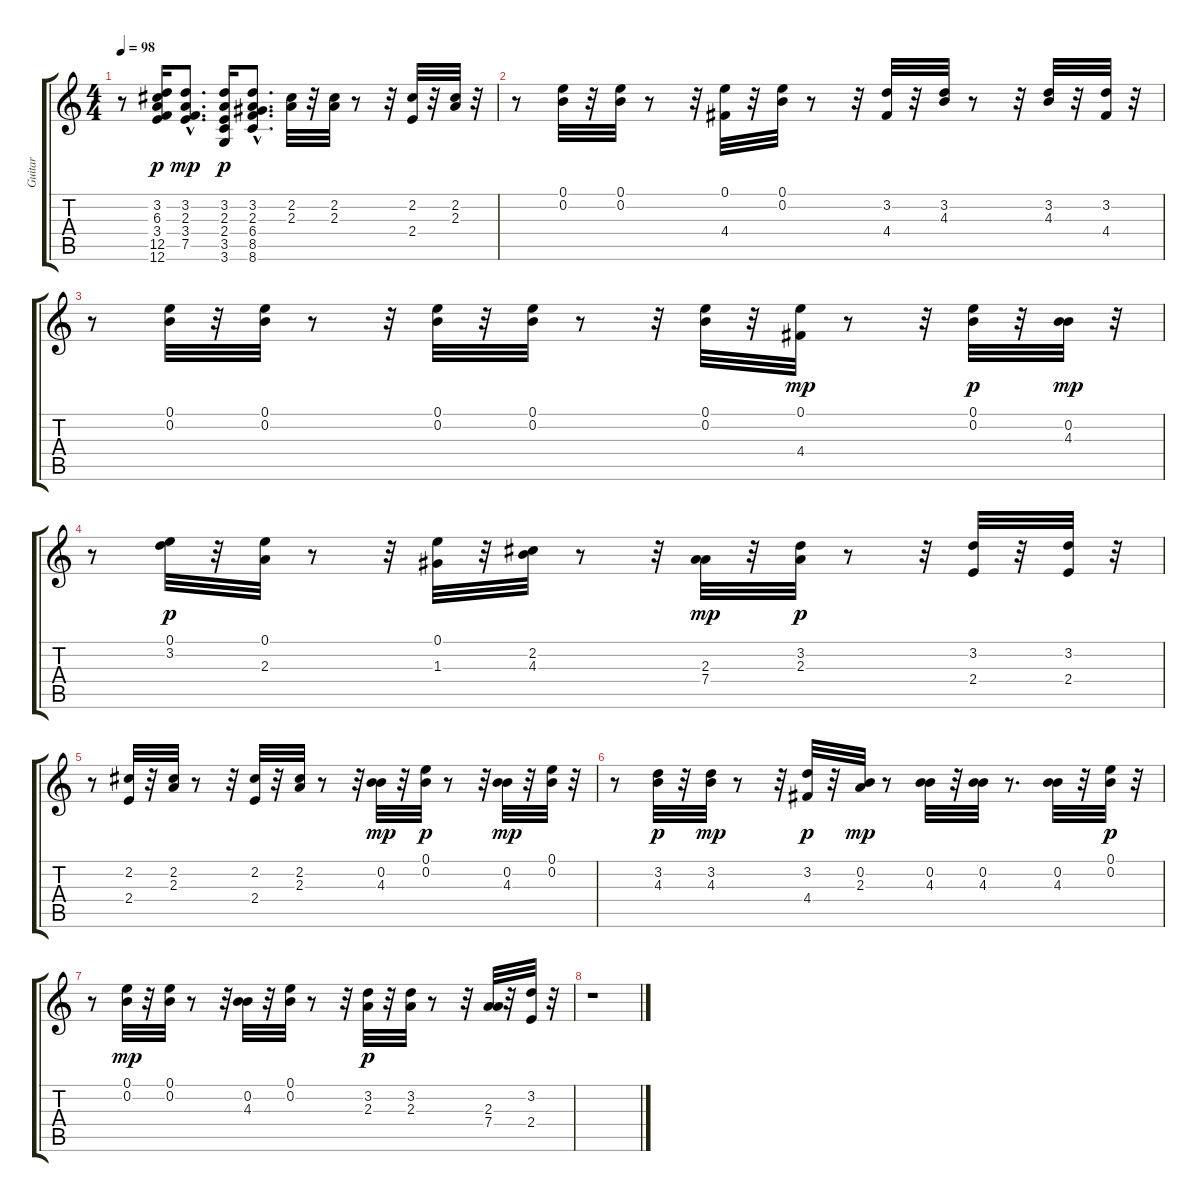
\track ("Guitar" "Guitar") {instrument overdrivenguitar}
\staff {score tabs}
\tuning (E4 B3 G3 D3 A2 E2) {hide}
\ts (4 4)
\tempo 98
\clef g2
\ks c
r.8{dy p} (3.2 6.3 3.4 12.5 12.6).16 (3.2{hac} 2.3 3.4 7.5{hac}).8{d dy mp} (3.2 2.3 2.4 3.5 3.6).16{dy p} (3.2{hac} 2.3{hac} 6.4 8.5 8.6).8{d} (2.2 2.3).32 r.32 (2.2 2.3).32 r.8 r.32 (2.2 2.4).32 r.32 (2.2 2.3).32 r.32 |
r.8 (0.1 0.2).32 r.32 (0.1 0.2).32 r.8 r.32 (0.1 4.4).32 r.32 (0.1 0.2).32 r.8 r.32 (3.2 4.4).32 r.32 (3.2 4.3).32 r.8 r.32 (3.2 4.3).32 r.32 (3.2 4.4).32 r.32 |
r.8 (0.1 0.2).32 r.32 (0.1 0.2).32 r.8 r.32 (0.1 0.2).32 r.32 (0.1 0.2).32 r.8 r.32 (0.1 0.2).32 r.32 (0.1 4.4).32{dy mp} r.8 r.32 (0.1 0.2).32{dy p} r.32 (0.2 4.3).32{dy mp} r.32 |
r.8 (0.1 3.2).32{dy p} r.32 (0.1 2.3).32 r.8 r.32 (0.1 1.3).32 r.32 (2.2 4.3).32 r.8 r.32 (2.3 7.4).32{dy mp} r.32 (3.2 2.3).32{dy p} r.8 r.32 (3.2 2.4).32 r.32 (3.2 2.4).32 r.32 |
r.8 (2.2 2.4).32 r.32 (2.2 2.3).32 r.8 r.32 (2.2 2.4).32 r.32 (2.2 2.3).32 r.8 r.32 (0.2 4.3).32{dy mp} r.32 (0.1 0.2).32{dy p} r.8 r.32 (0.2 4.3).32{dy mp} r.32 (0.1 0.2).32 r.32 |
r.8 (3.2 4.3).32{dy p} r.32 (3.2 4.3).32{dy mp} r.8 r.32 (3.2 4.4).32{dy p} r.32 (0.2 2.3).32{dy mp} r.8 (0.2 4.3).32 r.32 (0.2 4.3).32 r.8{d} (0.2 4.3).32 r.32 (0.1 0.2).32{dy p} r.32 |
r.8 (0.1 0.2).32{dy mp} r.32 (0.1 0.2).32 r.8 r.32 (0.2 4.3).32 r.32 (0.1 0.2).32 r.8 r.32 (3.2 2.3).32{dy p} r.32 (3.2 2.3).32 r.8 r.32 (2.3 7.4).32 r.32 (3.2 2.4).32 r.32 |
r.1
